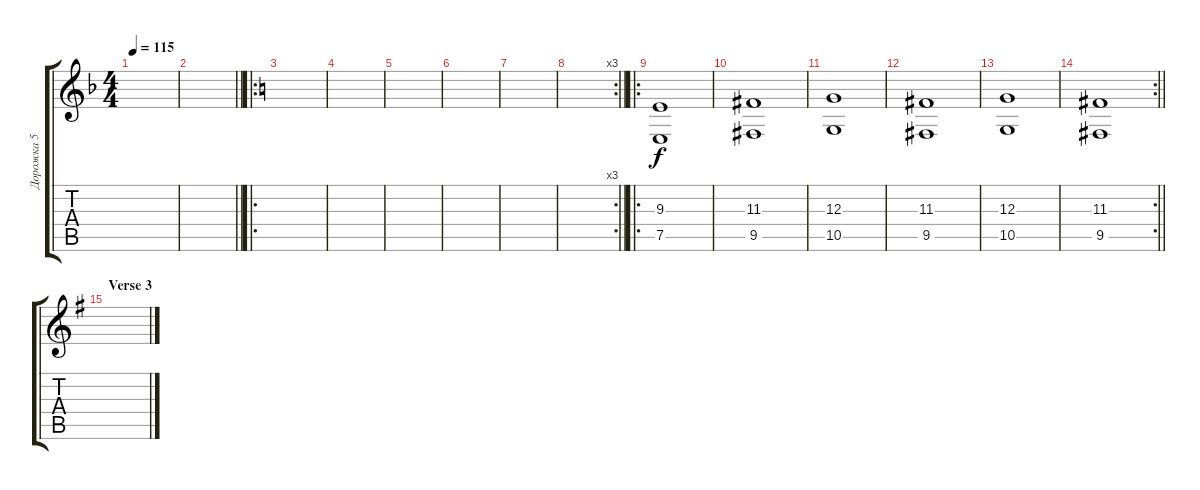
\track ("Дорожка 5" "Дорожка 5") {instrument stringensemble2}
\staff {score tabs}
\tuning (E4 B3 G3 D3 A2 E2) {hide}
\ts (4 4)
\tempo 115
\clef g2
\ks f
|
\barLineRight lightlight
|
\ro
\ks c
|
|
|
|
|
\rc 3
\barLineRight lightlight
|
\ro
(9.3 7.5).1 |
(11.3 9.5).1 |
(12.3 10.5).1 |
(11.3 9.5).1 |
(12.3 10.5).1 |
\rc 2
\barLineRight lightlight
(11.3 9.5).1 |
\section ("" "Verse 3")
\ks g
